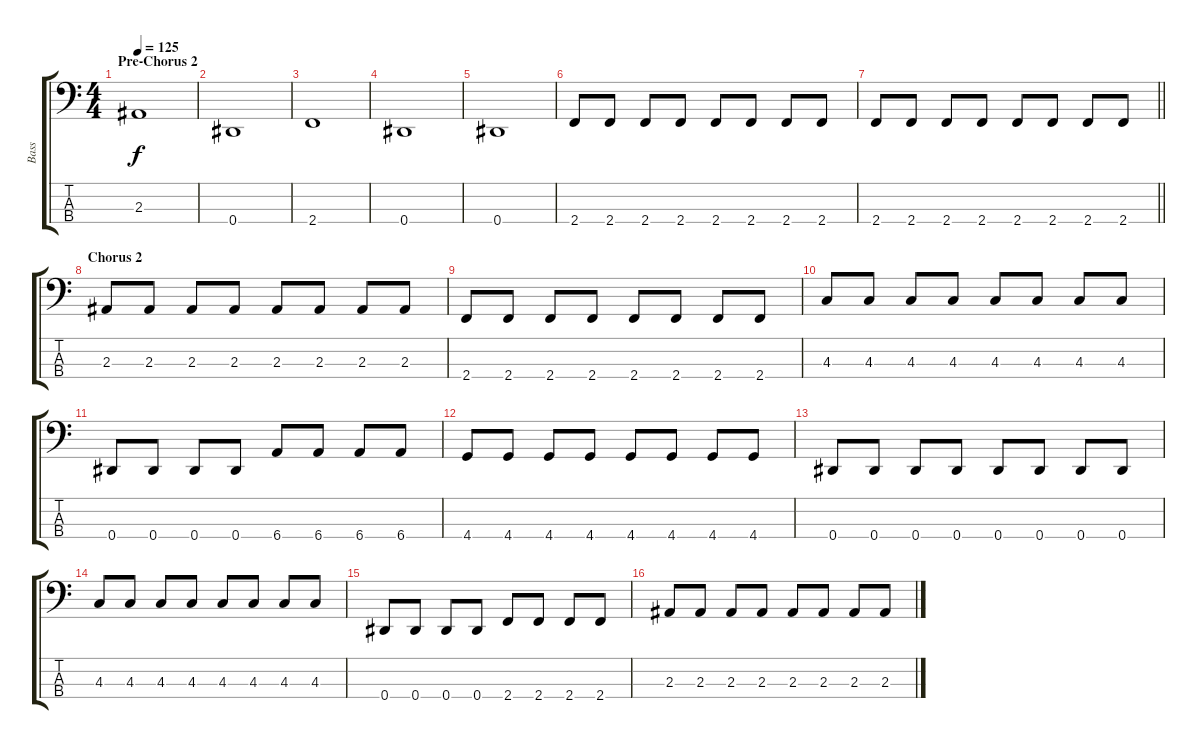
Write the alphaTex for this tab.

\track ("Bass" "Bass") {instrument electricbasspick}
\staff {score tabs}
\tuning (Gb2 Db2 Ab1 Eb1) {hide}
\ts (4 4)
\section ("" "Pre-Chorus 2")
\tempo 125
\clef f4
\ks c
2.3.1{dy f} |
0.4.1 |
2.4.1 |
0.4.1 |
0.4.1 |
2.4.8 2.4.8 2.4.8 2.4.8 2.4.8 2.4.8 2.4.8 2.4.8 |
\barLineRight lightlight
2.4.8 2.4.8 2.4.8 2.4.8 2.4.8 2.4.8 2.4.8 2.4.8 |
\section ("" "Chorus 2")
2.3.8 2.3.8 2.3.8 2.3.8 2.3.8 2.3.8 2.3.8 2.3.8 |
2.4.8 2.4.8 2.4.8 2.4.8 2.4.8 2.4.8 2.4.8 2.4.8 |
4.3.8 4.3.8 4.3.8 4.3.8 4.3.8 4.3.8 4.3.8 4.3.8 |
0.4.8 0.4.8 0.4.8 0.4.8 6.4.8 6.4.8 6.4.8 6.4.8 |
4.4.8 4.4.8 4.4.8 4.4.8 4.4.8 4.4.8 4.4.8 4.4.8 |
0.4.8 0.4.8 0.4.8 0.4.8 0.4.8 0.4.8 0.4.8 0.4.8 |
4.3.8 4.3.8 4.3.8 4.3.8 4.3.8 4.3.8 4.3.8 4.3.8 |
0.4.8 0.4.8 0.4.8 0.4.8 2.4.8 2.4.8 2.4.8 2.4.8 |
2.3.8 2.3.8 2.3.8 2.3.8 2.3.8 2.3.8 2.3.8 2.3.8
